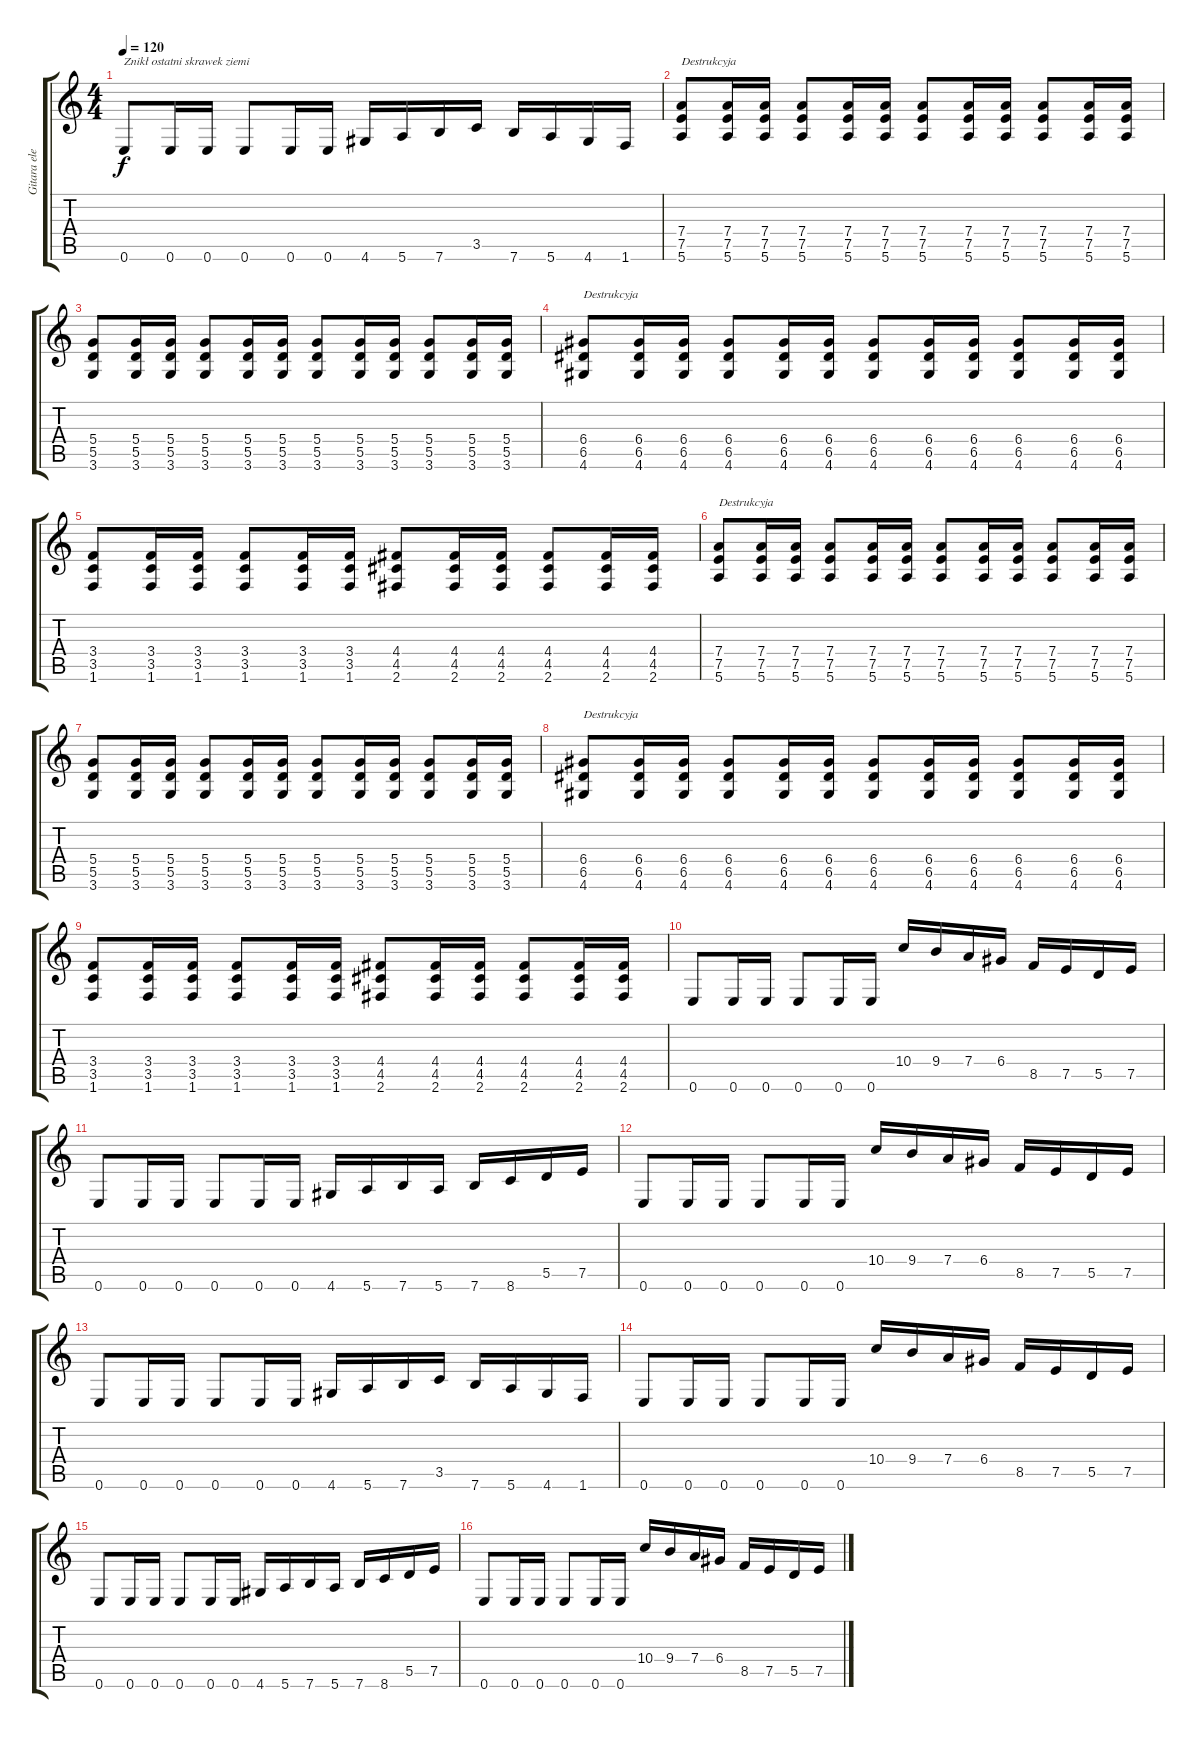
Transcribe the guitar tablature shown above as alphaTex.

\track ("Gitara elektryczna" "Gitara ele") {instrument distortionguitar}
\staff {score tabs}
\tuning (E4 B3 G3 D3 A2 E2) {hide}
\ts (4 4)
\tempo 120
\clef g2
\ks c
0.6.8{txt "Znikł ostatni skrawek ziemi" dy f} 0.6.16 0.6.16 0.6.8 0.6.16 0.6.16 4.6.16 5.6.16 7.6.16 3.5.16 7.6.16 5.6.16 4.6.16 1.6.16 |
(7.4 7.5 5.6).8{txt "Destrukcyja"} (7.4 7.5 5.6).16 (7.4 7.5 5.6).16 (7.4 7.5 5.6).8 (7.4 7.5 5.6).16 (7.4 7.5 5.6).16 (7.4 7.5 5.6).8 (7.4 7.5 5.6).16 (7.4 7.5 5.6).16 (7.4 7.5 5.6).8 (7.4 7.5 5.6).16 (7.4 7.5 5.6).16 |
(5.4 5.5 3.6).8 (5.4 5.5 3.6).16 (5.4 5.5 3.6).16 (5.4 5.5 3.6).8 (5.4 5.5 3.6).16 (5.4 5.5 3.6).16 (5.4 5.5 3.6).8 (5.4 5.5 3.6).16 (5.4 5.5 3.6).16 (5.4 5.5 3.6).8 (5.4 5.5 3.6).16 (5.4 5.5 3.6).16 |
(6.4 6.5 4.6).8{txt "Destrukcyja"} (6.4 6.5 4.6).16 (6.4 6.5 4.6).16 (6.4 6.5 4.6).8 (6.4 6.5 4.6).16 (6.4 6.5 4.6).16 (6.4 6.5 4.6).8 (6.4 6.5 4.6).16 (6.4 6.5 4.6).16 (6.4 6.5 4.6).8 (6.4 6.5 4.6).16 (6.4 6.5 4.6).16 |
(3.4 3.5 1.6).8 (3.4 3.5 1.6).16 (3.4 3.5 1.6).16 (3.4 3.5 1.6).8 (3.4 3.5 1.6).16 (3.4 3.5 1.6).16 (4.4 4.5 2.6).8 (4.4 4.5 2.6).16 (4.4 4.5 2.6).16 (4.4 4.5 2.6).8 (4.4 4.5 2.6).16 (4.4 4.5 2.6).16 |
(7.4 7.5 5.6).8{txt "Destrukcyja"} (7.4 7.5 5.6).16 (7.4 7.5 5.6).16 (7.4 7.5 5.6).8 (7.4 7.5 5.6).16 (7.4 7.5 5.6).16 (7.4 7.5 5.6).8 (7.4 7.5 5.6).16 (7.4 7.5 5.6).16 (7.4 7.5 5.6).8 (7.4 7.5 5.6).16 (7.4 7.5 5.6).16 |
(5.4 5.5 3.6).8 (5.4 5.5 3.6).16 (5.4 5.5 3.6).16 (5.4 5.5 3.6).8 (5.4 5.5 3.6).16 (5.4 5.5 3.6).16 (5.4 5.5 3.6).8 (5.4 5.5 3.6).16 (5.4 5.5 3.6).16 (5.4 5.5 3.6).8 (5.4 5.5 3.6).16 (5.4 5.5 3.6).16 |
(6.4 6.5 4.6).8{txt "Destrukcyja"} (6.4 6.5 4.6).16 (6.4 6.5 4.6).16 (6.4 6.5 4.6).8 (6.4 6.5 4.6).16 (6.4 6.5 4.6).16 (6.4 6.5 4.6).8 (6.4 6.5 4.6).16 (6.4 6.5 4.6).16 (6.4 6.5 4.6).8 (6.4 6.5 4.6).16 (6.4 6.5 4.6).16 |
(3.4 3.5 1.6).8 (3.4 3.5 1.6).16 (3.4 3.5 1.6).16 (3.4 3.5 1.6).8 (3.4 3.5 1.6).16 (3.4 3.5 1.6).16 (4.4 4.5 2.6).8 (4.4 4.5 2.6).16 (4.4 4.5 2.6).16 (4.4 4.5 2.6).8 (4.4 4.5 2.6).16 (4.4 4.5 2.6).16 |
0.6.8 0.6.16 0.6.16 0.6.8 0.6.16 0.6.16 10.4.16 9.4.16 7.4.16 6.4.16 8.5.16 7.5.16 5.5.16 7.5.16 |
0.6.8 0.6.16 0.6.16 0.6.8 0.6.16 0.6.16 4.6.16 5.6.16 7.6.16 5.6.16 7.6.16 8.6.16 5.5.16 7.5.16 |
0.6.8 0.6.16 0.6.16 0.6.8 0.6.16 0.6.16 10.4.16 9.4.16 7.4.16 6.4.16 8.5.16 7.5.16 5.5.16 7.5.16 |
0.6.8 0.6.16 0.6.16 0.6.8 0.6.16 0.6.16 4.6.16 5.6.16 7.6.16 3.5.16 7.6.16 5.6.16 4.6.16 1.6.16 |
0.6.8 0.6.16 0.6.16 0.6.8 0.6.16 0.6.16 10.4.16 9.4.16 7.4.16 6.4.16 8.5.16 7.5.16 5.5.16 7.5.16 |
0.6.8 0.6.16 0.6.16 0.6.8 0.6.16 0.6.16 4.6.16 5.6.16 7.6.16 5.6.16 7.6.16 8.6.16 5.5.16 7.5.16 |
0.6.8 0.6.16 0.6.16 0.6.8 0.6.16 0.6.16 10.4.16 9.4.16 7.4.16 6.4.16 8.5.16 7.5.16 5.5.16 7.5.16
